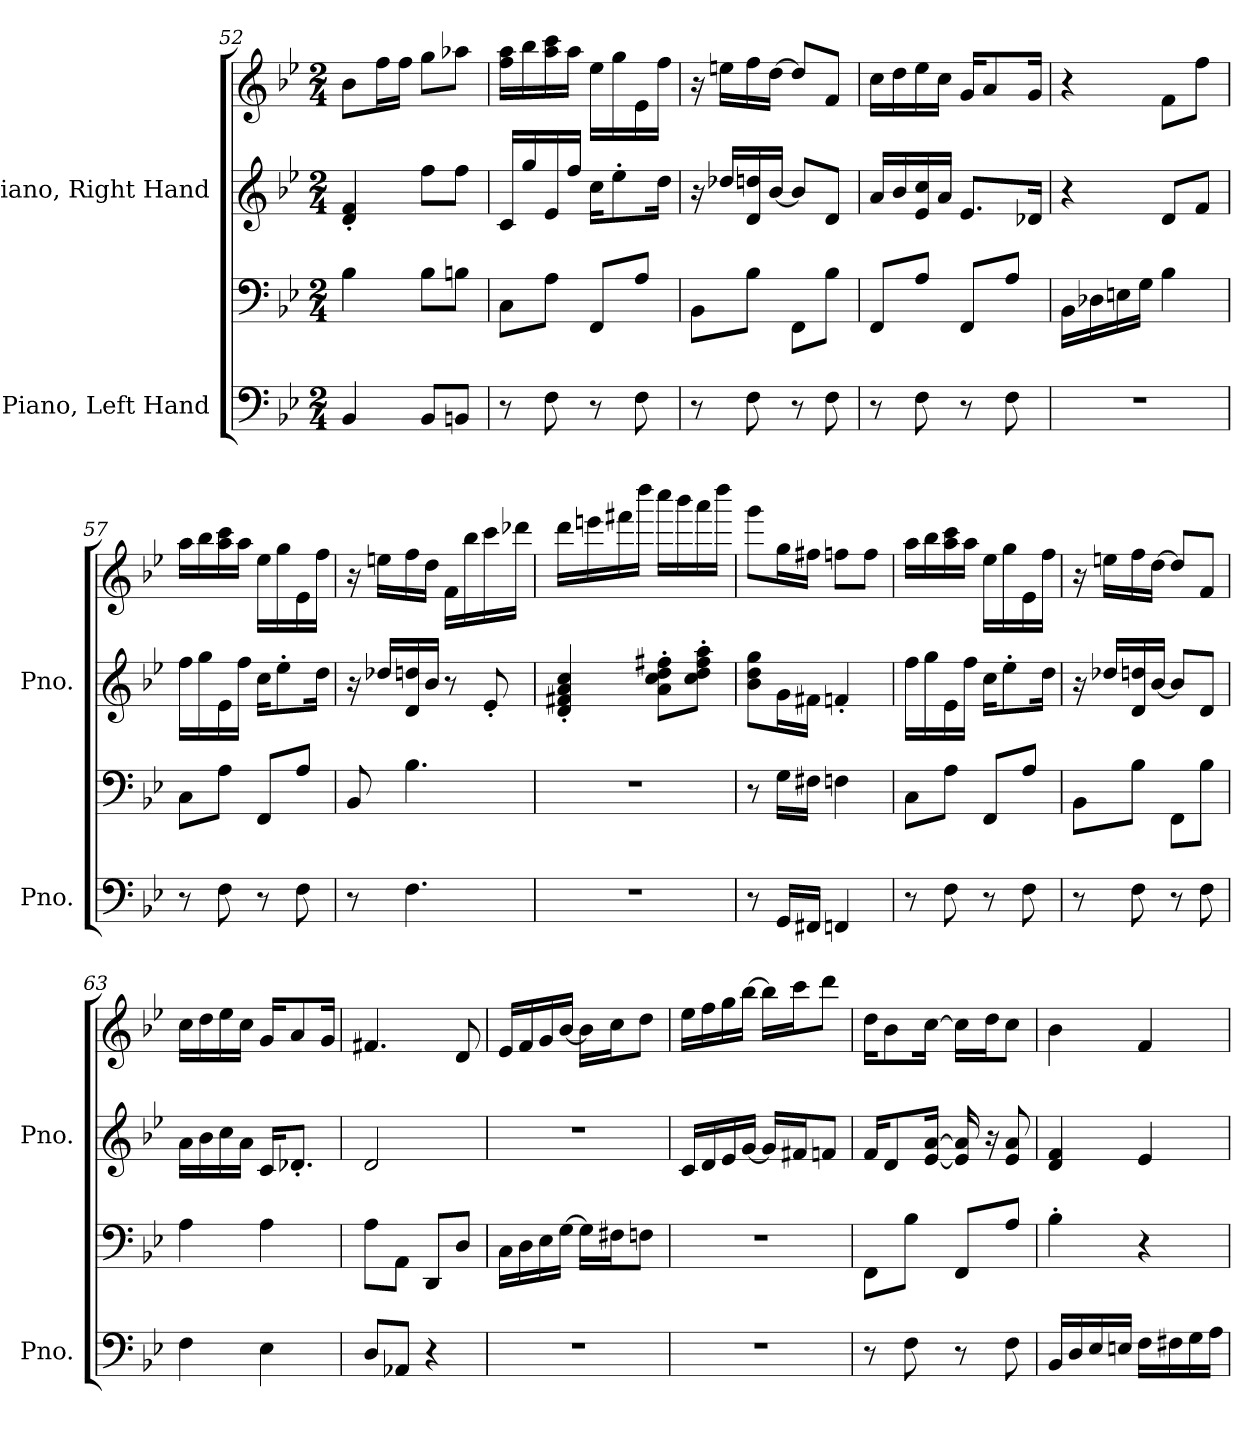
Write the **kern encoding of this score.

**kern	**kern	**kern	**kern
*part2	*part2	*part1	*part1
*staff4	*staff3	*staff2	*staff1
*I"Piano, Left Hand	*	*I"Piano, Right Hand	*
*I'Pno.	*	*I'Pno.	*
*clefF4	*clefF4	*clefG2	*clefG2
*k[b-e-]	*k[b-e-]	*k[b-e-]	*k[b-e-]
*M2/4	*M2/4	*M2/4	*M2/4
=52	=52	=52	=52
4BB-/	4B-\	4d/' 4f/'	8b-\L
.	.	.	16ff\L
.	.	.	16ff\JJ
8BB-/L	8B-\L	8ff\L	8gg\L
8BBn/J	8Bn\J	8ff\J	8aa-X\J
=53	=53	=53	=53
8r	8C\L	16c/LL	16ff\ 16aa\LL
.	.	16gg/	16bb-\
8F\	8A\J	16e-/	16aa\ 16ccc\
.	.	16ff/JJ	16aa\JJ
8r	8FF/L	16cc\KL	16ee-\LL
.	.	8ee-'\	16gg\
8F\	8A/J	.	16e-\
.	.	16dd\Jk	16ff\JJ
=54	=54	=54	=54
8r	8BB-\L	16r	16r
.	.	16dd-X/LL	16een\LL
8F\	8B-\J	16d/ 16ddn/	16ff\
.	.	[16b-/JJ	[16dd\JJ
8r	8FF\L	8b-/L]	8dd/L]
8F\	8B-\J	8d/J	8f/J
!!LO:LB:g=z
=55	=55	=55	=55
8r	8FF/L	16a/LL	16cc\LL
.	.	16b-/	16dd\
8F\	8A/J	16e-/ 16cc/	16ee-\
.	.	16a/JJ	16cc\JJ
8r	8FF/L	8.e-/L	16g/KL
.	.	.	8a/
8F\	8A/J	.	.
.	.	16d-X/Jk	16g/Jk
=56	=56	=56	=56
2r	16BB-\LL	4r	4r
.	16D-X\	.	.
.	16En\	.	.
.	16G\JJ	.	.
.	4B-\	8d/L	8f\L
.	.	8f/J	8ff\J
=57	=57	=57	=57
8r	8C\L	16ff\LL	16aa\LL
.	.	16gg\	16bb-\
8F\	8A\J	16e-\	16aa\ 16ccc\
.	.	16ff\JJ	16aa\JJ
8r	8FF/L	16cc\KL	16ee-\LL
.	.	8ee-'\	16gg\
8F\	8A/J	.	16e-\
.	.	16dd\Jk	16ff\JJ
=58	=58	=58	=58
8r	8BB-/	16r	16r
.	.	16dd-X/LL	16een\LL
4.F\	4.B-\	16d/ 16ddn/	16ff\
.	.	16b-/JJ	16dd\JJ
.	.	8r	16f\LL
.	.	.	16bb-\
.	.	8e-'/	16ccc\
.	.	.	16ddd-X\JJ
!!LO:LB:g=z
=59	=59	=59	=59
2r	2r	4d/' 4f#X/' 4a/' 4cc/'	16ddd\LL
.	.	.	16eeen\
.	.	.	16fff#X\
.	.	.	16dddd\JJ
.	.	8a\' 8cc\' 8dd\' 8ff#X\'L	16cccc\LL
.	.	.	16bbb-\
.	.	8cc\' 8dd\' 8ff#\' 8aa\'J	16aaa\
.	.	.	16dddd\JJ
=60	=60	=60	=60
8r	8r	8b-\ 8dd\ 8gg\L	8ggg\L
16GG/LL	16G\LL	16g\L	16gg\L
16FF#X/JJ	16F#X\JJ	16f#X\JJ	16ff#X\JJ
4FFn/	4Fn\	4fn'/	8ffn\L
.	.	.	8ff\J
=61	=61	=61	=61
8r	8C\L	16ff\LL	16aa\LL
.	.	16gg\	16bb-\
8F\	8A\J	16e-\	16aa\ 16ccc\
.	.	16ff\JJ	16aa\JJ
8r	8FF/L	16cc\KL	16ee-\LL
.	.	8ee-'\	16gg\
8F\	8A/J	.	16e-\
.	.	16dd\Jk	16ff\JJ
=62	=62	=62	=62
8r	8BB-\L	16r	16r
.	.	16dd-X/LL	16een\LL
8F\	8B-\J	16d/ 16ddn/	16ff\
.	.	[16b-/JJ	[16dd\JJ
8r	8FF\L	8b-/L]	8dd/L]
8F\	8B-\J	8d/J	8f/J
!!LO:PB:g=z
=63	=63	=63	=63
4F\	4A\	16a\LL	16cc\LL
.	.	16b-\	16dd\
.	.	16cc\	16ee-\
.	.	16a\JJ	16cc\JJ
4E-\	4A\	16c/KL	16g/KL
.	.	8.d-X'/J	8a/
.	.	.	16g/Jk
=64	=64	=64	=64
8D/L	8A\L	2d/	4.f#X/
8AA-X/J	8AA\J	.	.
4r	8DD/L	.	.
.	8D/J	.	8d/
=65	=65	=65	=65
2r	16C\LL	2r	16e-/LL
.	16D\	.	16f/
.	16E-\	.	16g/
.	[16G\JJ	.	[16b-/JJ
.	16G\LL]	.	16b-\LL]
.	16F#X\J	.	16cc\J
.	8Fn\J	.	8dd\J
=66	=66	=66	=66
2r	2r	16c/LL	16ee-\LL
.	.	16d/	16ff\
.	.	16e-/	16gg\
.	.	[16g/JJ	[16bb-\JJ
.	.	16g/LL]	16bb-\LL]
.	.	16f#X/J	16ccc\J
.	.	8fn/J	8ddd\J
=67	=67	=67	=67
8r	8FF\L	16f/KL	16dd\KL
.	.	8d/	8b-\
8F\	8B-\J	.	.
.	.	[16e-/ [16a/Jk	[16cc\Jk
8r	8FF/L	16e-/] 16a/]	16cc\LL]
.	.	16r	16dd\J
8F\	8A/J	8e-/ 8a/	8cc\J
!!LO:LB:g=z
=68	=68	=68	=68
16BB-/LL	4B-'\	4d/ 4f/	4b-\
16D/	.	.	.
16E-/	.	.	.
16En/JJ	.	.	.
16F\LL	4r	4e-/	4f/
16F#X\	.	.	.
16G\	.	.	.
16A\JJ	.	.	.
=	=	=	=
*-	*-	*-	*-
